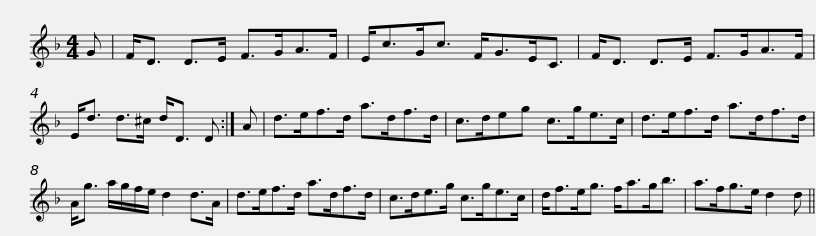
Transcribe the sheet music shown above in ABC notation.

X:1
L:1/8
M:4/4
I:linebreak $
K:Dmin
V:1 treble
V:1
 G | F<D D>E F>GA>F | E<cG<c F<GE<C | F<D D>E F>GA>F | E<d d>^c d<D D :| %5
 A |$ d>ef>d a>df>d | c>deg c>ge>c | d>ef>d a>df>d | A<g a/g/f/e/ d2 d>A |$ %10
 d>ef>d a>df>d | c>de>g c>ge>c | d<fe<g f<ag<b | a>fg>e d2 d || %14
